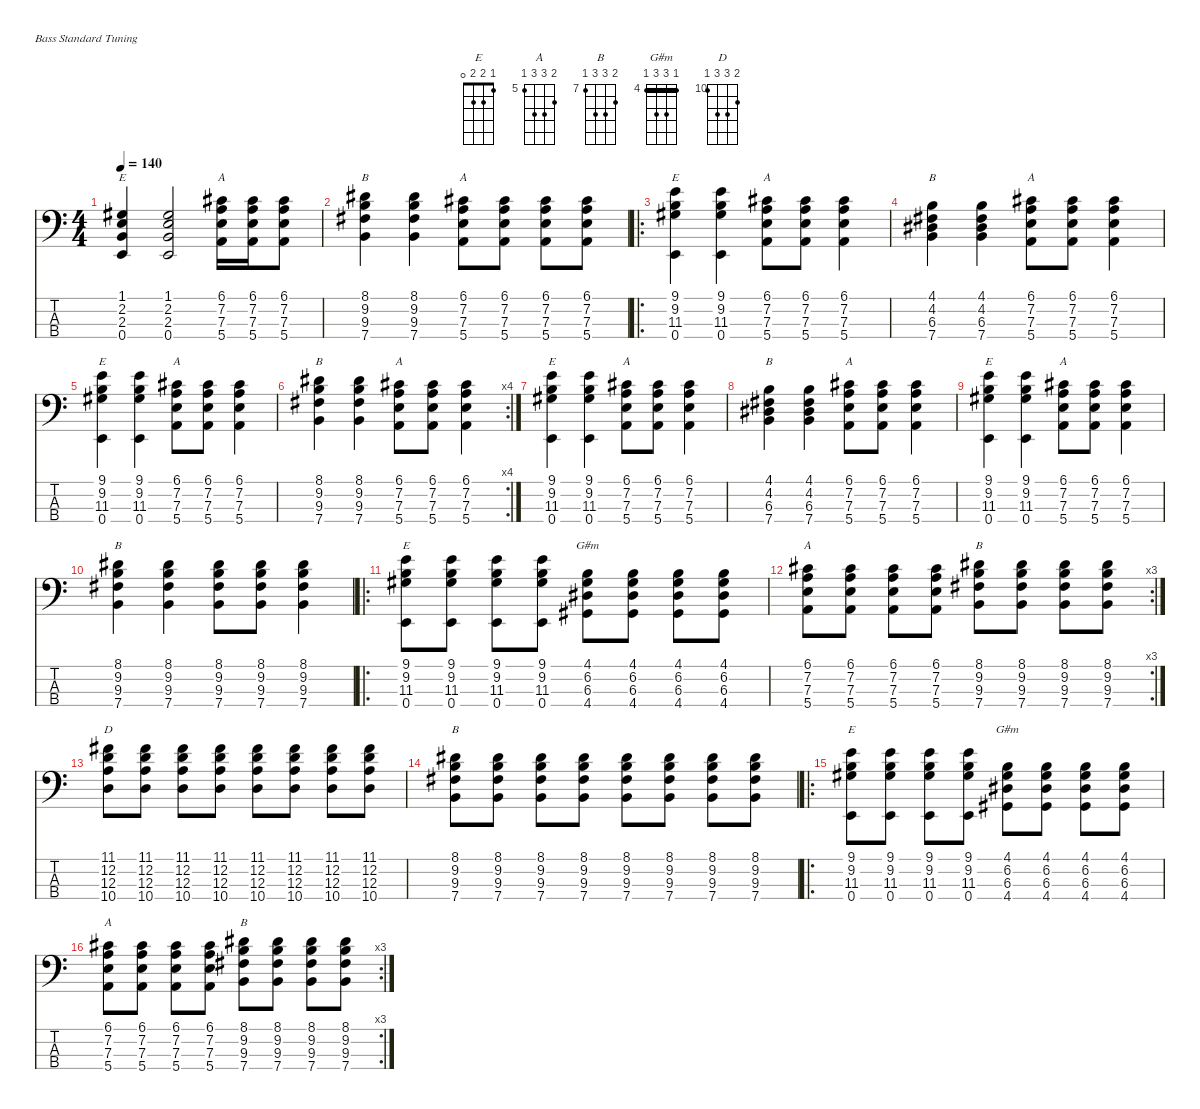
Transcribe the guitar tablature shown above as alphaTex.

\defaultSystemsLayout 4
\hideDynamics
\bracketExtendMode nobrackets
\singleTrackTrackNamePolicy hidden
\multiTrackTrackNamePolicy hidden
\otherSystemsTrackNameOrientation horizontal
\track ("Bill Wyman" "el.bs.") {instrument electricbassfinger}
\staff {score tabs}
\tuning (G2 D2 A1 E1)
\chord ("E" 9 9 11 8) {firstfret 9 barre 9}
\chord ("A" 6 7 7 5) {firstfret 5}
\chord ("B" 4 4 6 7) {firstfret 4 barre 4}
\chord ("B" 8 9 9 7) {firstfret 7}
\chord ("G#m" 4 6 6 4) {firstfret 4 barre 4}
\chord ("D" 11 12 12 10) {firstfret 10}
\chord ("E" 1 2 2 0)
\ts (4 4)
\tempo 140
\clef f4
\ks c
(1.1{acc #} 2.2 2.3 0.4).4{ch "E" dy f beam Up} (1.1{acc #} 2.2 2.3 0.4).2{beam Up} (6.1{acc #} 7.2 7.3 5.4).16{ch "A" beam Down} (6.1{acc #} 7.2 7.3 5.4).16{beam Down} (6.1{acc #} 7.2 7.3 5.4).8{beam Down} |
(8.1{acc #} 9.2 9.3{acc #} 7.4).4{ch "B" beam Down} (8.1{acc #} 9.2 9.3{acc #} 7.4).4{beam Down} (6.1{acc #} 7.2 7.3 5.4).8{ch "A" beam Down} (6.1{acc #} 7.2 7.3 5.4).8{beam Down} (6.1{acc #} 7.2 7.3 5.4).8{beam Down} (6.1{acc #} 7.2 7.3 5.4).8{beam Down} |
\ro
(9.1 9.2 11.3{acc #} 0.4).4{ch "E" beam Down} (9.1 9.2 11.3{acc #} 0.4).4{beam Down} (6.1{acc #} 7.2 7.3 5.4).8{ch "A" beam Down} (6.1{acc #} 7.2 7.3 5.4).8{beam Down} (6.1{acc #} 7.2 7.3 5.4).4{beam Down} |
(4.1 4.2{acc #} 6.3{acc #} 7.4).4{ch "B" beam Down} (4.1 4.2{acc #} 6.3{acc #} 7.4).4{beam Down} (6.1{acc #} 7.2 7.3 5.4).8{ch "A" beam Down} (6.1{acc #} 7.2 7.3 5.4).8{beam Down} (6.1{acc #} 7.2 7.3 5.4).4{beam Down} |
(9.1 9.2 11.3{acc #} 0.4).4{ch "E" beam Down} (9.1 9.2 11.3{acc #} 0.4).4{beam Down} (6.1{acc #} 7.2 7.3 5.4).8{ch "A" beam Down} (6.1{acc #} 7.2 7.3 5.4).8{beam Down} (6.1{acc #} 7.2 7.3 5.4).4{beam Down} |
\rc 4
(8.1{acc #} 9.2 9.3{acc #} 7.4).4{ch "B" beam Down} (8.1{acc #} 9.2 9.3{acc #} 7.4).4{beam Down} (6.1{acc #} 7.2 7.3 5.4).8{ch "A" beam Down} (6.1{acc #} 7.2 7.3 5.4).8{beam Down} (6.1{acc #} 7.2 7.3 5.4).4{beam Down} |
(9.1 9.2 11.3{acc #} 0.4).4{ch "E" beam Down} (9.1 9.2 11.3{acc #} 0.4).4{beam Down} (6.1{acc #} 7.2 7.3 5.4).8{ch "A" beam Down} (6.1{acc #} 7.2 7.3 5.4).8{beam Down} (6.1{acc #} 7.2 7.3 5.4).4{beam Down} |
(4.1 4.2{acc #} 6.3{acc #} 7.4).4{ch "B" beam Down} (4.1 4.2{acc #} 6.3{acc #} 7.4).4{beam Down} (6.1{acc #} 7.2 7.3 5.4).8{ch "A" beam Down} (6.1{acc #} 7.2 7.3 5.4).8{beam Down} (6.1{acc #} 7.2 7.3 5.4).4{beam Down} |
(9.1 9.2 11.3{acc #} 0.4).4{ch "E" beam Down} (9.1 9.2 11.3{acc #} 0.4).4{beam Down} (6.1{acc #} 7.2 7.3 5.4).8{ch "A" beam Down} (6.1{acc #} 7.2 7.3 5.4).8{beam Down} (6.1{acc #} 7.2 7.3 5.4).4{beam Down} |
(8.1{acc #} 9.2 9.3{acc #} 7.4).4{ch "B" beam Down} (8.1{acc #} 9.2 9.3{acc #} 7.4).4{beam Down} (8.1{acc #} 9.2 9.3{acc #} 7.4).8{beam Down} (8.1{acc #} 9.2 9.3{acc #} 7.4).8{beam Down} (8.1{acc #} 9.2 9.3{acc #} 7.4).4{beam Down} |
\ro
(9.1 9.2 11.3{acc #} 0.4).8{ch "E" beam Down} (9.1 9.2 11.3{acc #} 0.4).8{beam Down} (9.1 9.2 11.3{acc #} 0.4).8{beam Down} (9.1 9.2 11.3{acc #} 0.4).8{beam Down} (4.1 6.2{acc #} 6.3{acc #} 4.4{acc #}).8{ch "G#m" beam Down} (4.1 6.2{acc #} 6.3{acc #} 4.4{acc #}).8{beam Down} (4.1 6.2{acc #} 6.3{acc #} 4.4{acc #}).8{beam Down} (4.1 6.2{acc #} 6.3{acc #} 4.4{acc #}).8{beam Down} |
\rc 3
(6.1{acc #} 7.2 7.3 5.4).8{ch "A" beam Down} (6.1{acc #} 7.2 7.3 5.4).8{beam Down} (6.1{acc #} 7.2 7.3 5.4).8{beam Down} (6.1{acc #} 7.2 7.3 5.4).8{beam Down} (8.1{acc #} 9.2 9.3{acc #} 7.4).8{ch "B" beam Down} (8.1{acc #} 9.2 9.3{acc #} 7.4).8{beam Down} (8.1{acc #} 9.2 9.3{acc #} 7.4).8{beam Down} (8.1{acc #} 9.2 9.3{acc #} 7.4).8{beam Down} |
(11.1{acc #} 12.2 12.3 10.4).8{ch "D" beam Down} (11.1{acc #} 12.2 12.3 10.4).8{beam Down} (11.1{acc #} 12.2 12.3 10.4).8{beam Down} (11.1{acc #} 12.2 12.3 10.4).8{beam Down} (11.1{acc #} 12.2 12.3 10.4).8{beam Down} (11.1{acc #} 12.2 12.3 10.4).8{beam Down} (11.1{acc #} 12.2 12.3 10.4).8{beam Down} (11.1{acc #} 12.2 12.3 10.4).8{beam Down} |
(8.1{acc #} 9.2 9.3{acc #} 7.4).8{ch "B" beam Down} (8.1{acc #} 9.2 9.3{acc #} 7.4).8{beam Down} (8.1{acc #} 9.2 9.3{acc #} 7.4).8{beam Down} (8.1{acc #} 9.2 9.3{acc #} 7.4).8{beam Down} (8.1{acc #} 9.2 9.3{acc #} 7.4).8{beam Down} (8.1{acc #} 9.2 9.3{acc #} 7.4).8{beam Down} (8.1{acc #} 9.2 9.3{acc #} 7.4).8{beam Down} (8.1{acc #} 9.2 9.3{acc #} 7.4).8{beam Down} |
\ro
(9.1 9.2 11.3{acc #} 0.4).8{ch "E" beam Down} (9.1 9.2 11.3{acc #} 0.4).8{beam Down} (9.1 9.2 11.3{acc #} 0.4).8{beam Down} (9.1 9.2 11.3{acc #} 0.4).8{beam Down} (4.1 6.2{acc #} 6.3{acc #} 4.4{acc #}).8{ch "G#m" beam Down} (4.1 6.2{acc #} 6.3{acc #} 4.4{acc #}).8{beam Down} (4.1 6.2{acc #} 6.3{acc #} 4.4{acc #}).8{beam Down} (4.1 6.2{acc #} 6.3{acc #} 4.4{acc #}).8{beam Down} |
\rc 3
(6.1{acc #} 7.2 7.3 5.4).8{ch "A" beam Down} (6.1{acc #} 7.2 7.3 5.4).8{beam Down} (6.1{acc #} 7.2 7.3 5.4).8{beam Down} (6.1{acc #} 7.2 7.3 5.4).8{beam Down} (8.1{acc #} 9.2 9.3{acc #} 7.4).8{ch "B" beam Down} (8.1{acc #} 9.2 9.3{acc #} 7.4).8{beam Down} (8.1{acc #} 9.2 9.3{acc #} 7.4).8{beam Down} (8.1{acc #} 9.2 9.3{acc #} 7.4).8{beam Down}
